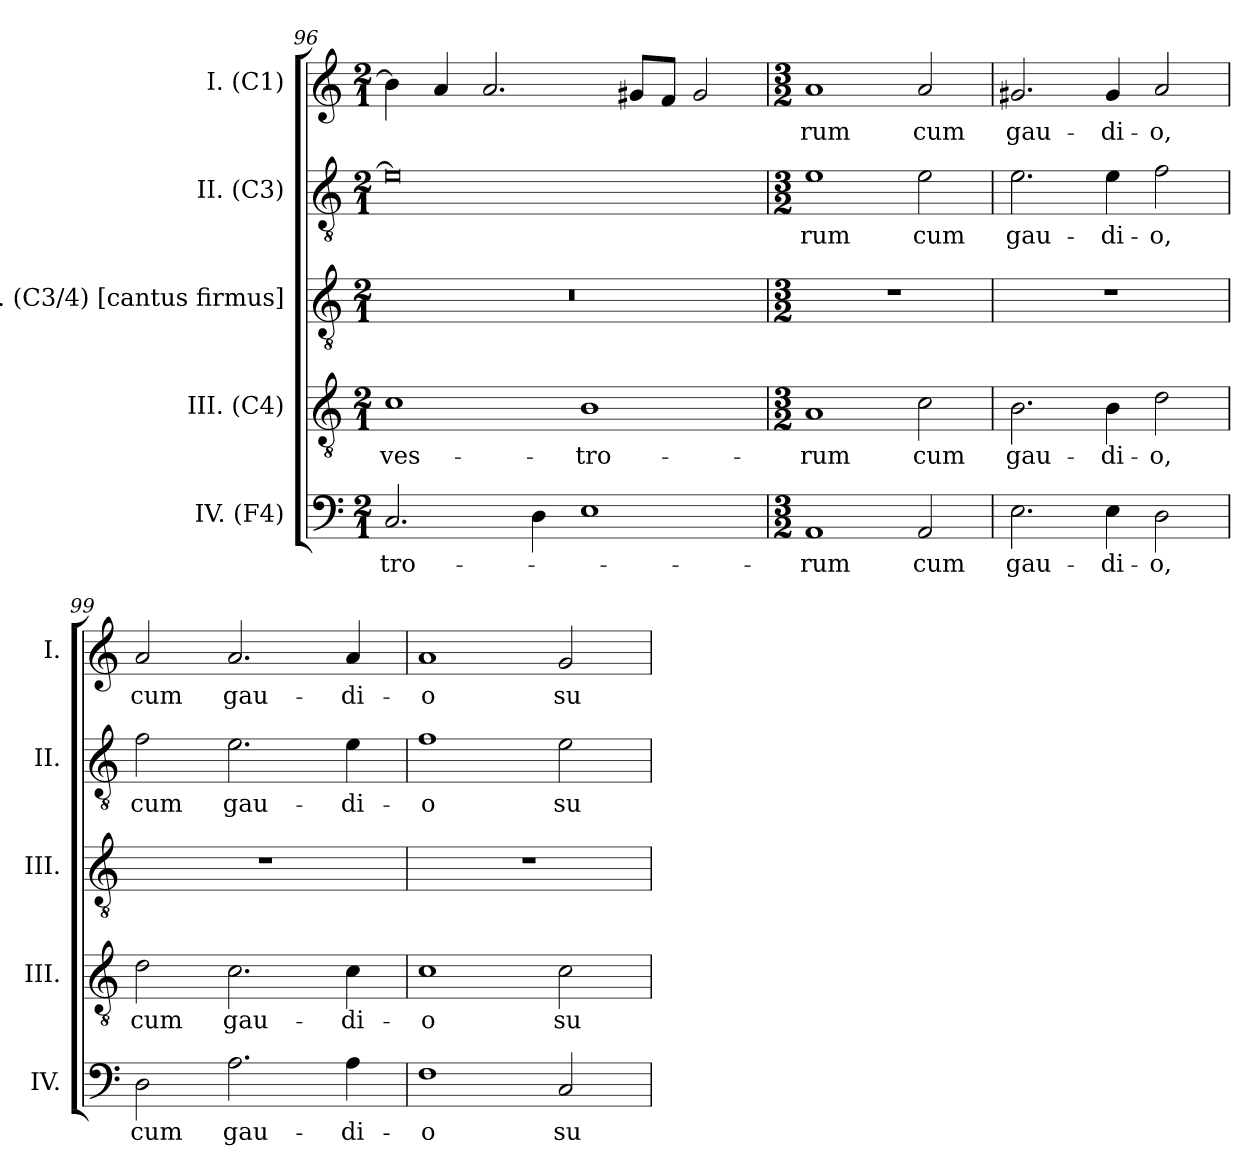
**kern	**text	**kern	**text	**kern	**kern	**text	**kern	**text
*part5	*part5	*part4	*part4	*part3	*part2	*part2	*part1	*part1
*staff5	*staff5	*staff4	*staff4	*staff3	*staff2	*staff2	*staff1	*staff1
*I"IV. (F4)	*	*I"III. (C4)	*	*I"III. (C3/4) [cantus firmus]	*I"II. (C3)	*	*I"I. (C1)	*
*I'IV.	*	*I'III.	*	*I'III.	*I'II.	*	*I'I.	*
*clefF4	*	*clefGv2	*	*clefGv2	*clefGv2	*	*clefG2	*
*	*	*ITrd7c12	*	*ITrd7c12	*	*	*	*
*k[]	*	*k[]	*	*k[]	*k[]	*	*k[]	*
*C:	*	*C:	*	*C:	*C:	*	*C:	*
*M2/1	*	*M2/1	*	*M2/1	*M2/1	*	*M2/1	*
=96	=96	=96	=96	=96	=96	=96	=96	=96
!	!LO:LY:b:color=#000000	!	!	!	!	!	!	!
!	!	!	!LO:LY:b:color=#000000	!LO:N:vis=1	!	!	!	!
2.Ci/	-tro-	1Ci	ves-	0r	0ei]	.	4bi\]	.
.	.	.	.	.	.	.	4ai/	.
.	.	.	.	.	.	.	2.ai/	.
4Di\	.	.	.	.	.	.	.	.
!	!	!	!LO:LY:b:color=#000000	!	!	!	!	!
1Ei	.	1BBi	-tro-	.	.	.	.	.
.	.	.	.	.	.	.	8g#Xi/L	.
.	.	.	.	.	.	.	8fi/J	.
.	.	.	.	.	.	.	2g#i/	.
!!LO:LB:g=z
=97	=97	=97	=97	=97	=97	=97	=97	=97
*M3/2	*	*M3/2	*	*M3/2	*M3/2	*	*M3/2	*
!	!LO:LY:b:color=#000000	!	!	!	!	!	!	!
!	!	!	!LO:LY:b:color=#000000	!LO:N:vis=1	!	!	!	!
!	!	!	!	!	!	!LO:LY:b:color=#000000	!	!
!	!	!	!	!	!	!	!	!LO:LY:b:color=#000000
1AAi	-rum	1AAi	-rum	1.r	1ei	-rum	1ai	-rum
!	!LO:LY:b:color=#000000	!	!	!	!	!	!	!
!	!	!	!LO:LY:b:color=#000000	!	!	!	!	!
!	!	!	!	!	!	!LO:LY:b:color=#000000	!	!
!	!	!	!	!	!	!	!	!LO:LY:b:color=#000000
2AAi/	cum	2Ci\	cum	.	2ei\	cum	2ai/	cum
=98	=98	=98	=98	=98	=98	=98	=98	=98
!	!LO:LY:b:color=#000000	!	!	!	!	!	!	!
!	!	!	!LO:LY:b:color=#000000	!LO:N:vis=1	!	!	!	!
!	!	!	!	!	!	!LO:LY:b:color=#000000	!	!
!	!	!	!	!	!	!	!	!LO:LY:b:color=#000000
2.Ei\	gau-	2.BBi\	gau-	1.r	2.ei\	gau-	2.g#Xi/	gau-
!	!LO:LY:b:color=#000000	!	!	!	!	!	!	!
!	!	!	!LO:LY:b:color=#000000	!	!	!	!	!
!	!	!	!	!	!	!LO:LY:b:color=#000000	!	!
!	!	!	!	!	!	!	!	!LO:LY:b:color=#000000
4Ei\	-di-	4BBi\	-di-	.	4ei\	-di-	4g#i/	-di-
!	!LO:LY:b:color=#000000	!	!	!	!	!	!	!
!	!	!	!LO:LY:b:color=#000000	!	!	!	!	!
!	!	!	!	!	!	!LO:LY:b:color=#000000	!	!
!	!	!	!	!	!	!	!	!LO:LY:b:color=#000000
2Di\	-o,	2Di\	-o,	.	2fi\	-o,	2ai/	-o,
=99	=99	=99	=99	=99	=99	=99	=99	=99
!	!LO:LY:b:color=#000000	!	!	!	!	!	!	!
!	!	!	!LO:LY:b:color=#000000	!LO:N:vis=1	!	!	!	!
!	!	!	!	!	!	!LO:LY:b:color=#000000	!	!
!	!	!	!	!	!	!	!	!LO:LY:b:color=#000000
2Di\	cum	2Di\	cum	1.r	2fi\	cum	2ai/	cum
!	!LO:LY:b:color=#000000	!	!	!	!	!	!	!
!	!	!	!LO:LY:b:color=#000000	!	!	!	!	!
!	!	!	!	!	!	!LO:LY:b:color=#000000	!	!
!	!	!	!	!	!	!	!	!LO:LY:b:color=#000000
2.Ai\	gau-	2.Ci\	gau-	.	2.ei\	gau-	2.ai/	gau-
!	!LO:LY:b:color=#000000	!	!	!	!	!	!	!
!	!	!	!LO:LY:b:color=#000000	!	!	!	!	!
!	!	!	!	!	!	!LO:LY:b:color=#000000	!	!
!	!	!	!	!	!	!	!	!LO:LY:b:color=#000000
4Ai\	-di-	4Ci\	-di-	.	4ei\	-di-	4ai/	-di-
=100	=100	=100	=100	=100	=100	=100	=100	=100
!	!LO:LY:b:color=#000000	!	!	!	!	!	!	!
!	!	!	!LO:LY:b:color=#000000	!LO:N:vis=1	!	!	!	!
!	!	!	!	!	!	!LO:LY:b:color=#000000	!	!
!	!	!	!	!	!	!	!	!LO:LY:b:color=#000000
1Fi	-o	1Ci	-o	1.r	1fi	-o	1ai	-o
!	!LO:LY:b:color=#000000	!	!	!	!	!	!	!
!	!	!	!LO:LY:b:color=#000000	!	!	!	!	!
!	!	!	!	!	!	!LO:LY:b:color=#000000	!	!
!	!	!	!	!	!	!	!	!LO:LY:b:color=#000000
2Ci/	su-	2Ci\	su-	.	2ei\	su-	2gi/	su-
=	=	=	=	=	=	=	=	=
*-	*-	*-	*-	*-	*-	*-	*-	*-
